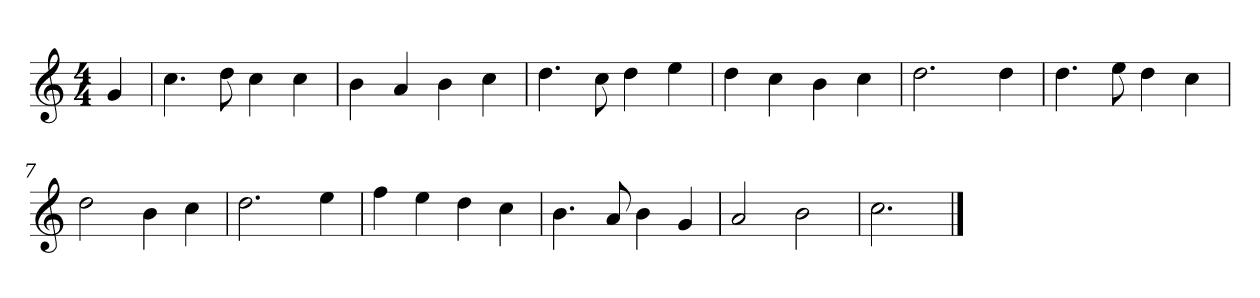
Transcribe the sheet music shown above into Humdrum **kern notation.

**kern
*part1
*staff1
*k[]
*M4/4
*MM120
=
4g
=1
4.cc
8dd
4cc
4cc
=2
4b
4a
4b
4cc
=3
4.dd
8cc
4dd
4ee
=4
4dd
4cc
4b
4cc
=5
2.dd
4dd
=6
4.dd
8ee
4dd
4cc
=7
2dd
4b
4cc
=8
2.dd
4ee
=9
4ff
4ee
4dd
4cc
=10
4.b
8a
4b
4g
=11
2a
2b
=12
2.cc
==
*-
